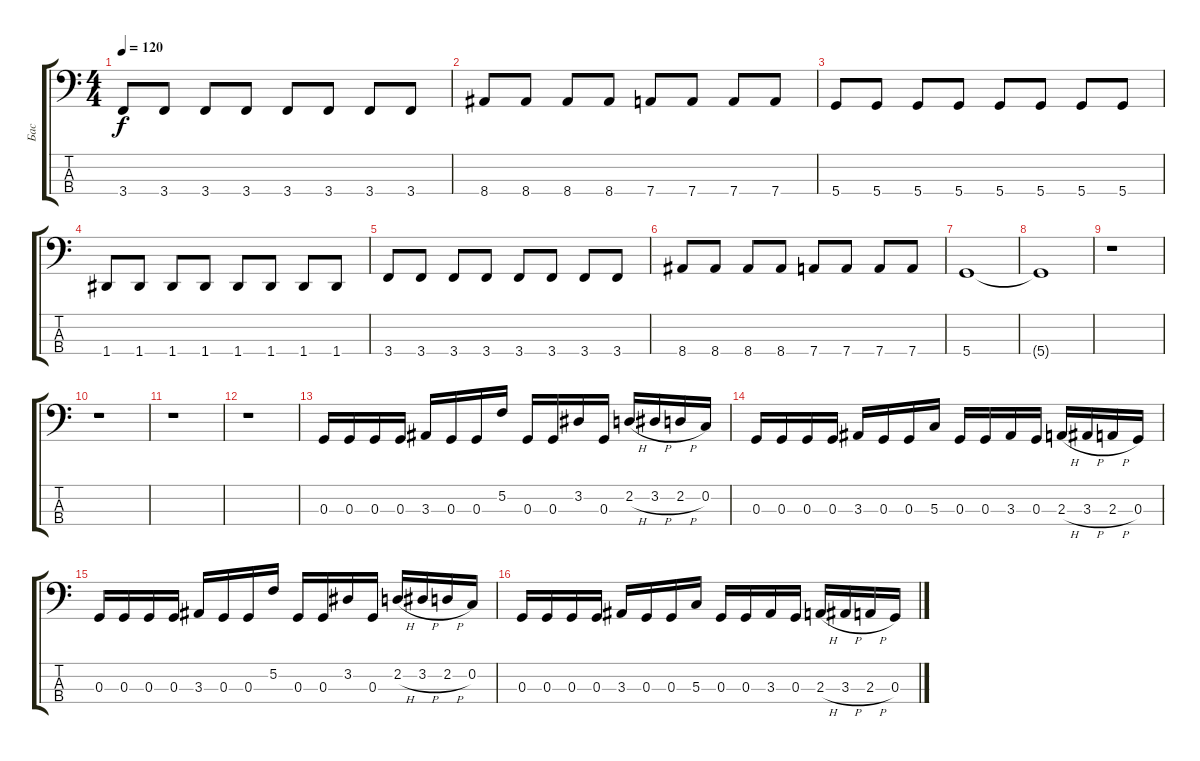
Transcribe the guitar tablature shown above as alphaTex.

\track ("Бас" "Бас") {instrument electricbassfinger}
\staff {score tabs}
\tuning (F2 C2 G1 D1) {hide}
\ts (4 4)
\tempo 120
\clef f4
\ks c
3.4.8{dy f} 3.4.8 3.4.8 3.4.8 3.4.8 3.4.8 3.4.8 3.4.8 |
8.4.8 8.4.8 8.4.8 8.4.8 7.4.8 7.4.8 7.4.8 7.4.8 |
5.4.8 5.4.8 5.4.8 5.4.8 5.4.8 5.4.8 5.4.8 5.4.8 |
1.4.8 1.4.8 1.4.8 1.4.8 1.4.8 1.4.8 1.4.8 1.4.8 |
3.4.8 3.4.8 3.4.8 3.4.8 3.4.8 3.4.8 3.4.8 3.4.8 |
8.4.8 8.4.8 8.4.8 8.4.8 7.4.8 7.4.8 7.4.8 7.4.8 |
5.4.1 |
5.4{t}.1 |
r.1 |
r.1 |
r.1 |
r.1 |
0.3.16 0.3.16 0.3.16 0.3.16 3.3.16 0.3.16 0.3.16 5.2.16 0.3.16 0.3.16 3.2.16 0.3.16 2.2{h}.16 3.2{h}.16 2.2{h}.16 0.2.16 |
0.3.16 0.3.16 0.3.16 0.3.16 3.3.16 0.3.16 0.3.16 5.3.16 0.3.16 0.3.16 3.3.16 0.3.16 2.3{h}.16 3.3{h}.16 2.3{h}.16 0.3.16 |
0.3.16 0.3.16 0.3.16 0.3.16 3.3.16 0.3.16 0.3.16 5.2.16 0.3.16 0.3.16 3.2.16 0.3.16 2.2{h}.16 3.2{h}.16 2.2{h}.16 0.2.16 |
0.3.16 0.3.16 0.3.16 0.3.16 3.3.16 0.3.16 0.3.16 5.3.16 0.3.16 0.3.16 3.3.16 0.3.16 2.3{h}.16 3.3{h}.16 2.3{h}.16 0.3.16
